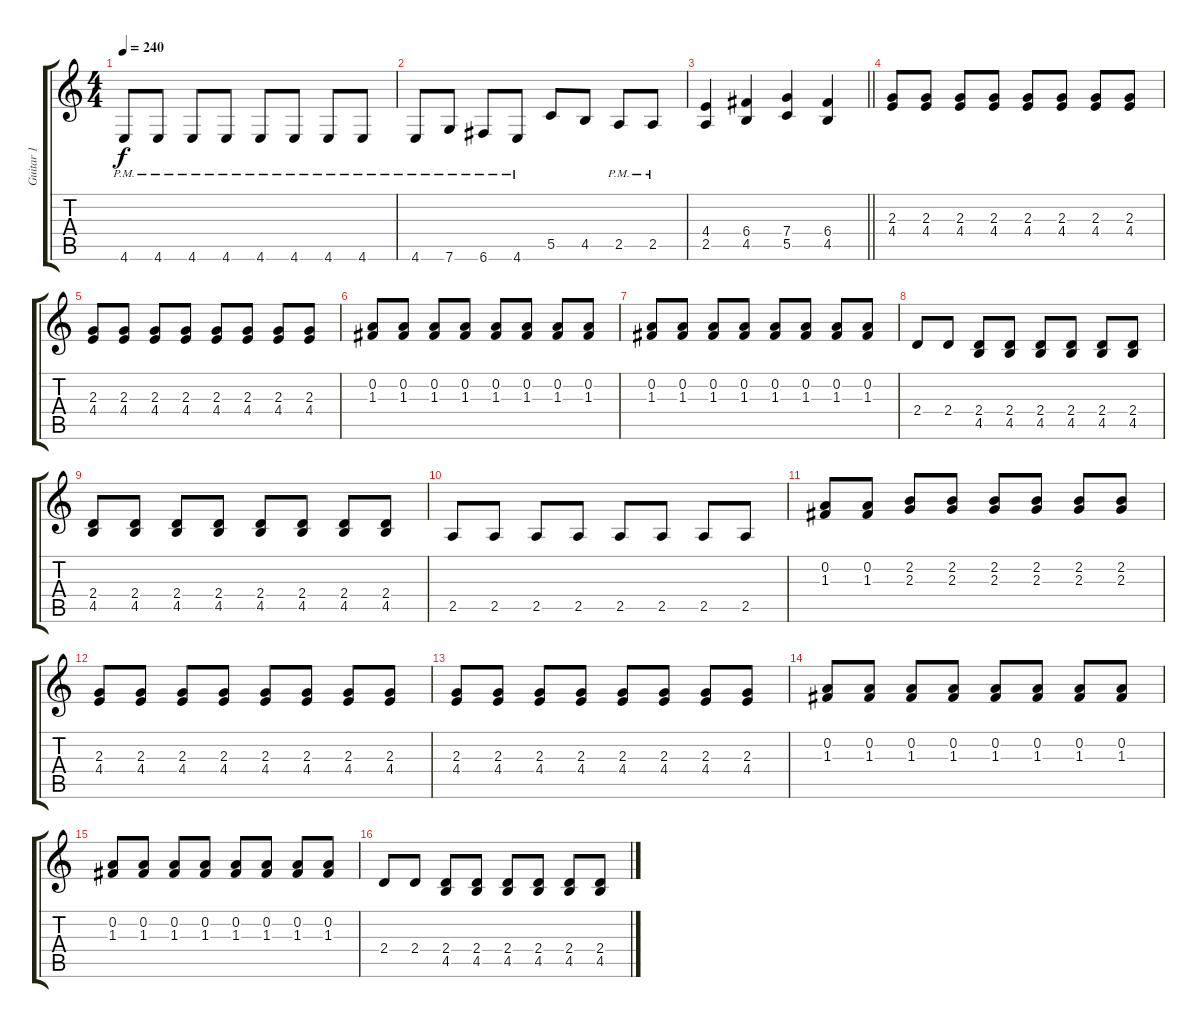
\track ("Guitar 1" "Guitar 1") {instrument distortionguitar}
\staff {score tabs}
\tuning (D4 A3 F3 C3 G2 C2) {hide}
\ts (4 4)
\tempo 240
\clef g2
\ks c
4.6{pm}.8{dy f} 4.6{pm}.8 4.6{pm}.8 4.6{pm}.8 4.6{pm}.8 4.6{pm}.8 4.6{pm}.8 4.6{pm}.8 |
4.6{pm}.8 7.6{pm}.8 6.6{pm}.8 4.6{pm}.8 5.5.8 4.5.8 2.5{pm}.8 2.5{pm}.8 |
\barLineRight lightlight
(4.4 2.5).4 (6.4 4.5).4 (7.4 5.5).4 (6.4 4.5).4 |
(2.3 4.4).8 (2.3 4.4).8 (2.3 4.4).8 (2.3 4.4).8 (2.3 4.4).8 (2.3 4.4).8 (2.3 4.4).8 (2.3 4.4).8 |
(2.3 4.4).8 (2.3 4.4).8 (2.3 4.4).8 (2.3 4.4).8 (2.3 4.4).8 (2.3 4.4).8 (2.3 4.4).8 (2.3 4.4).8 |
(0.2 1.3).8 (0.2 1.3).8 (0.2 1.3).8 (0.2 1.3).8 (0.2 1.3).8 (0.2 1.3).8 (0.2 1.3).8 (0.2 1.3).8 |
(0.2 1.3).8 (0.2 1.3).8 (0.2 1.3).8 (0.2 1.3).8 (0.2 1.3).8 (0.2 1.3).8 (0.2 1.3).8 (0.2 1.3).8 |
2.4.8 2.4.8 (2.4 4.5).8 (2.4 4.5).8 (2.4 4.5).8 (2.4 4.5).8 (2.4 4.5).8 (2.4 4.5).8 |
(2.4 4.5).8 (2.4 4.5).8 (2.4 4.5).8 (2.4 4.5).8 (2.4 4.5).8 (2.4 4.5).8 (2.4 4.5).8 (2.4 4.5).8 |
2.5.8 2.5.8 2.5.8 2.5.8 2.5.8 2.5.8 2.5.8 2.5.8 |
(0.2 1.3).8 (0.2 1.3).8 (2.2 2.3).8 (2.2 2.3).8 (2.2 2.3).8 (2.2 2.3).8 (2.2 2.3).8 (2.2 2.3).8 |
(2.3 4.4).8 (2.3 4.4).8 (2.3 4.4).8 (2.3 4.4).8 (2.3 4.4).8 (2.3 4.4).8 (2.3 4.4).8 (2.3 4.4).8 |
(2.3 4.4).8 (2.3 4.4).8 (2.3 4.4).8 (2.3 4.4).8 (2.3 4.4).8 (2.3 4.4).8 (2.3 4.4).8 (2.3 4.4).8 |
(0.2 1.3).8 (0.2 1.3).8 (0.2 1.3).8 (0.2 1.3).8 (0.2 1.3).8 (0.2 1.3).8 (0.2 1.3).8 (0.2 1.3).8 |
(0.2 1.3).8 (0.2 1.3).8 (0.2 1.3).8 (0.2 1.3).8 (0.2 1.3).8 (0.2 1.3).8 (0.2 1.3).8 (0.2 1.3).8 |
2.4.8 2.4.8 (2.4 4.5).8 (2.4 4.5).8 (2.4 4.5).8 (2.4 4.5).8 (2.4 4.5).8 (2.4 4.5).8
